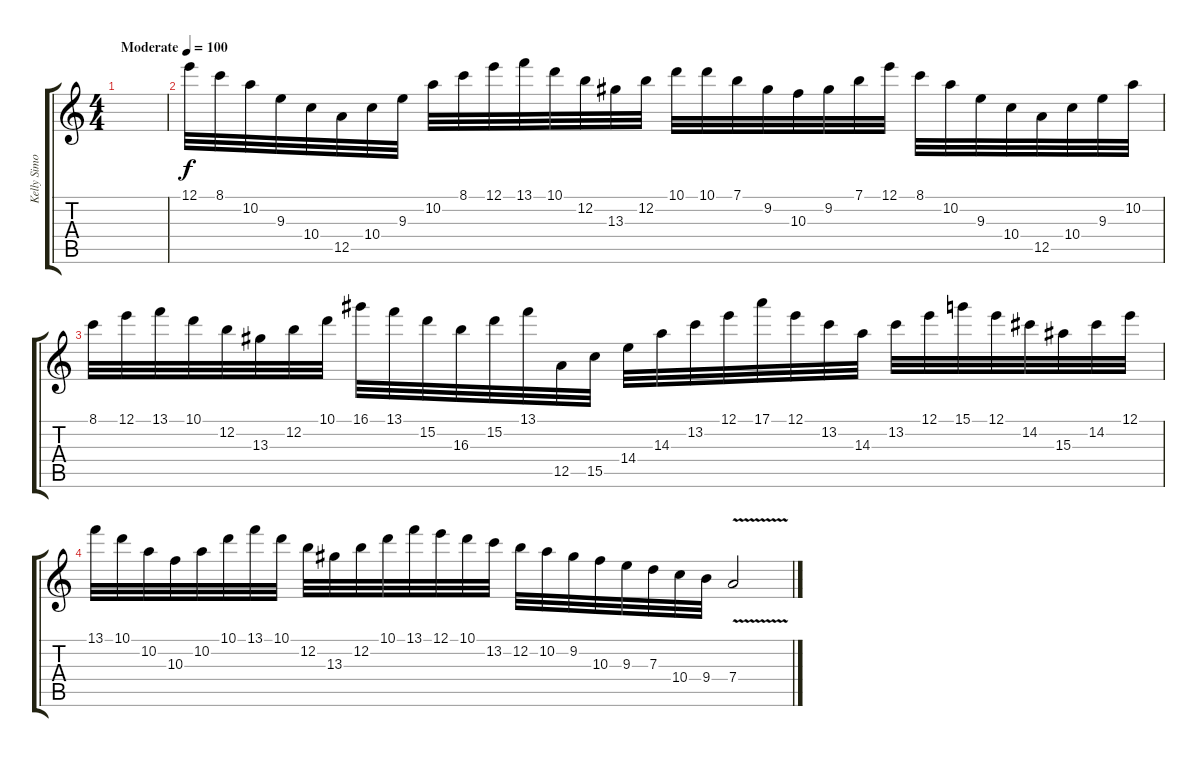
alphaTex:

\track ("Kelly Simonz" "Kelly Simo") {instrument overdrivenguitar}
\staff {score tabs}
\tuning (E4 B3 G3 D3 A2 E2) {hide}
\ts (4 4)
\tempo (100 "Moderate")
\clef g2
\ks c
|
12.1.32 8.1.32 10.2.32 9.3.32 10.4.32 12.5.32 10.4.32 9.3.32 10.2.32 8.1.32 12.1.32 13.1.32 10.1.32 12.2.32 13.3.32 12.2.32 10.1.32 10.1.32 7.1.32 9.2.32 10.3.32 9.2.32 7.1.32 12.1.32 8.1.32 10.2.32 9.3.32 10.4.32 12.5.32 10.4.32 9.3.32 10.2.32 |
8.1.32 12.1.32 13.1.32 10.1.32 12.2.32 13.3.32 12.2.32 10.1.32 16.1.32 13.1.32 15.2.32 16.3.32 15.2.32 13.1.32 12.5.32 15.5.32 14.4.32 14.3.32 13.2.32 12.1.32 17.1.32 12.1.32 13.2.32 14.3.32 13.2.32 12.1.32 15.1.32 12.1.32 14.2.32 15.3.32 14.2.32 12.1.32 |
13.1.32 10.1.32 10.2.32 10.3.32 10.2.32 10.1.32 13.1.32 10.1.32 12.2.32 13.3.32 12.2.32 10.1.32 13.1.32 12.1.32 10.1.32 13.2.32 12.2.32 10.2.32 9.2.32 10.3.32 9.3.32 7.3.32 10.4.32 9.4.32 7.4{v}.2
